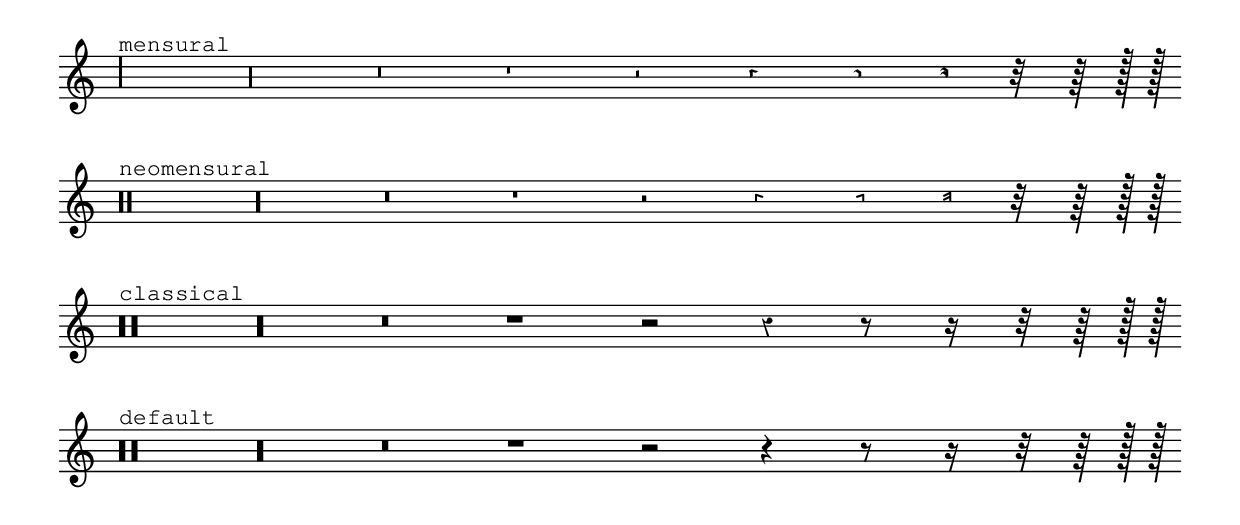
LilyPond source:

%% Do not edit this file; it is auto-generated from LSR http://lsr.dsi.unimi.it
%% This file is in the public domain.
\version "2.11.38"

\header {
  lsrtags = "rhythms, ancient-notation, tweaks-and-overrides"

  texidoc = "
Rests may be used in various styles.




"
  doctitle = "Rest styles"
} % begin verbatim
\layout {
  indent = 0.0
  \context {
    \Staff
    \remove "Time_signature_engraver"
  }
}

\relative c {
  \set Score.timing = ##f
  \override Staff.Rest  #'style = #'mensural
  r\maxima^\markup \typewriter { mensural }
  r\longa r\breve r1 r2 r4 r8 r16 r32 r64 r128 r128
  \bar ""
  
  \override Staff.Rest  #'style = #'neomensural
  r\maxima^\markup \typewriter { neomensural }
  r\longa r\breve r1 r2 r4 r8 r16 r32 r64 r128 r128
  \bar ""
  
  \override Staff.Rest  #'style = #'classical
  r\maxima^\markup \typewriter { classical }
  r\longa r\breve r1 r2 r4 r8 r16 r32 r64 r128 r128
  \bar ""
  
  \override Staff.Rest  #'style = #'default
  r\maxima^\markup \typewriter { default }
  r\longa r\breve r1 r2 r4 r8 r16 r32 r64 r128 r128
}
